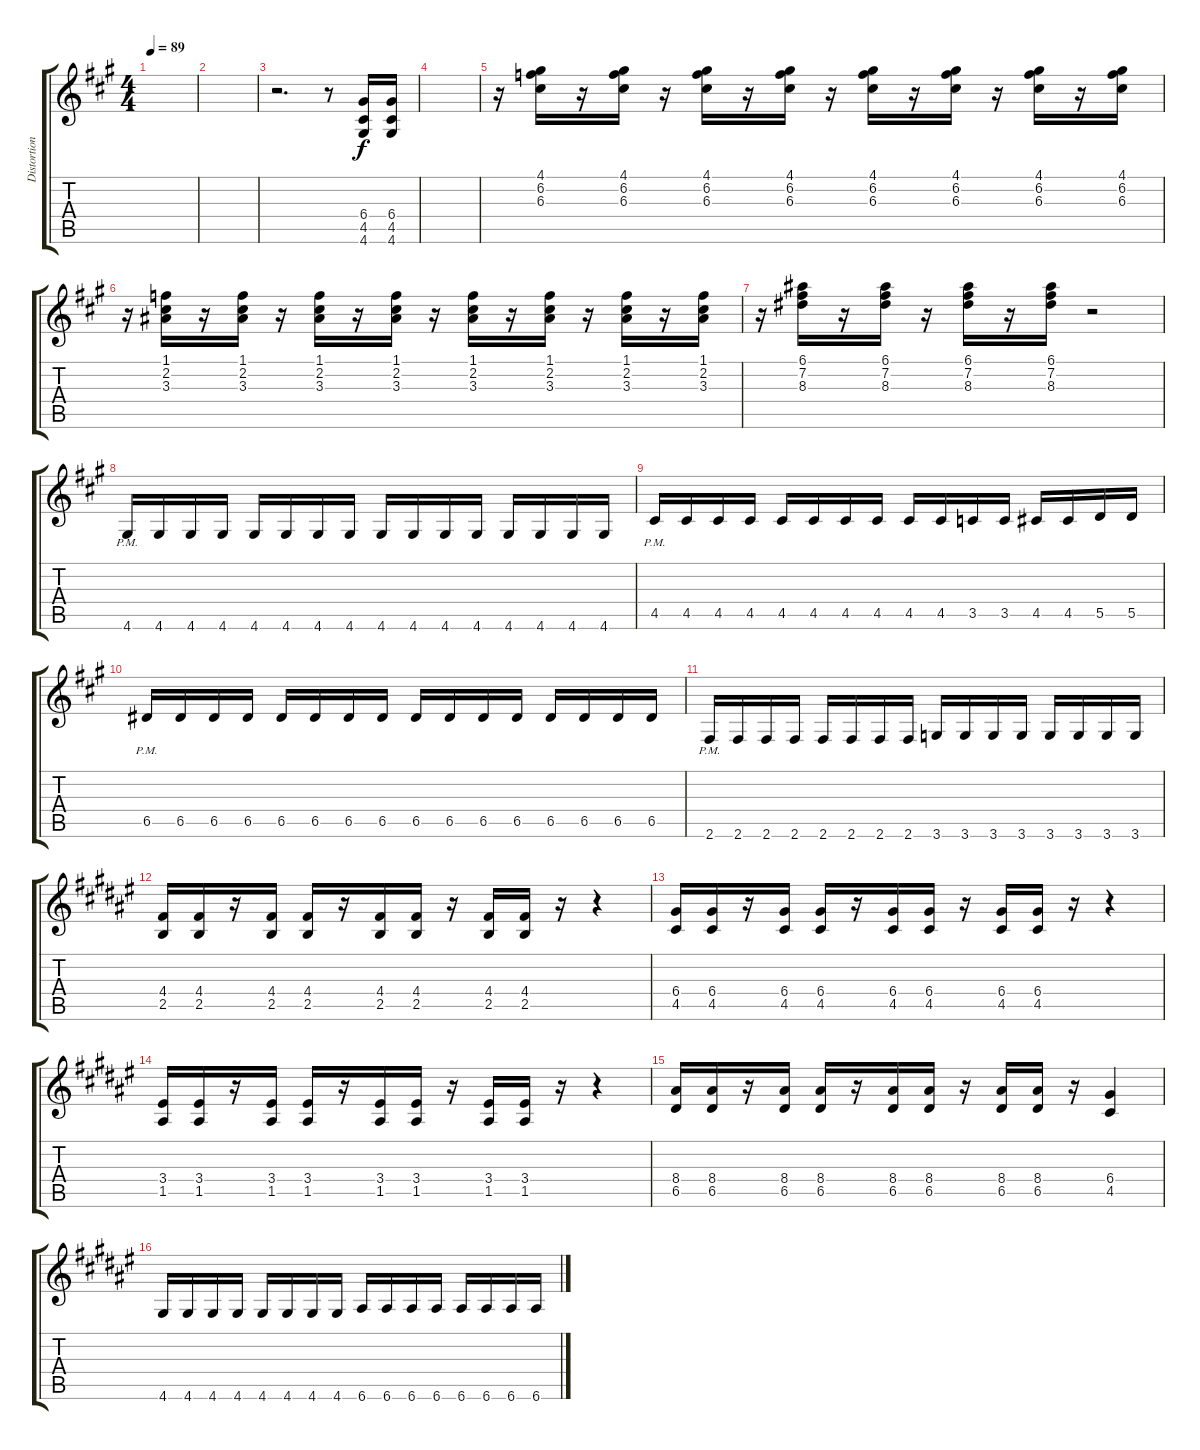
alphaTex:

\track ("Distortion" "Distortion") {instrument overdrivenguitar}
\staff {score tabs}
\tuning (E4 B3 G3 D3 A2 E2) {hide}
\ts (4 4)
\tempo 89
\clef g2
\ks f#minor
|
|
r.2{d} r.8 (6.4 4.5 4.6).16 (6.4 4.5 4.6).16 |
|
r.16 (4.1 6.2 6.3).16 r.16 (4.1 6.2 6.3).16 r.16 (4.1 6.2 6.3).16 r.16 (4.1 6.2 6.3).16 r.16 (4.1 6.2 6.3).16 r.16 (4.1 6.2 6.3).16 r.16 (4.1 6.2 6.3).16 r.16 (4.1 6.2 6.3).16 |
r.16 (1.1 2.2 3.3).16 r.16 (1.1 2.2 3.3).16 r.16 (1.1 2.2 3.3).16 r.16 (1.1 2.2 3.3).16 r.16 (1.1 2.2 3.3).16 r.16 (1.1 2.2 3.3).16 r.16 (1.1 2.2 3.3).16 r.16 (1.1 2.2 3.3).16 |
r.16 (6.1 7.2 8.3).16 r.16 (6.1 7.2 8.3).16 r.16 (6.1 7.2 8.3).16 r.16 (6.1 7.2 8.3).16 r.2 |
4.6{pm}.16 4.6.16 4.6.16 4.6.16 4.6.16 4.6.16 4.6.16 4.6.16 4.6.16 4.6.16 4.6.16 4.6.16 4.6.16 4.6.16 4.6.16 4.6.16 |
4.5{pm}.16 4.5.16 4.5.16 4.5.16 4.5.16 4.5.16 4.5.16 4.5.16 4.5.16 4.5.16 3.5.16 3.5.16 4.5.16 4.5.16 5.5.16 5.5.16 |
6.5{pm}.16 6.5.16 6.5.16 6.5.16 6.5.16 6.5.16 6.5.16 6.5.16 6.5.16 6.5.16 6.5.16 6.5.16 6.5.16 6.5.16 6.5.16 6.5.16 |
2.6{pm}.16 2.6.16 2.6.16 2.6.16 2.6.16 2.6.16 2.6.16 2.6.16 3.6.16 3.6.16 3.6.16 3.6.16 3.6.16 3.6.16 3.6.16 3.6.16 |
\ks f#
(4.4 2.5).16 (4.4 2.5).16 r.16 (4.4 2.5).16 (4.4 2.5).16 r.16 (4.4 2.5).16 (4.4 2.5).16 r.16 (4.4 2.5).16 (4.4 2.5).16 r.16 r.4 |
(6.4 4.5).16 (6.4 4.5).16 r.16 (6.4 4.5).16 (6.4 4.5).16 r.16 (6.4 4.5).16 (6.4 4.5).16 r.16 (6.4 4.5).16 (6.4 4.5).16 r.16 r.4 |
(3.4 1.5).16 (3.4 1.5).16 r.16 (3.4 1.5).16 (3.4 1.5).16 r.16 (3.4 1.5).16 (3.4 1.5).16 r.16 (3.4 1.5).16 (3.4 1.5).16 r.16 r.4 |
(8.4 6.5).16 (8.4 6.5).16 r.16 (8.4 6.5).16 (8.4 6.5).16 r.16 (8.4 6.5).16 (8.4 6.5).16 r.16 (8.4 6.5).16 (8.4 6.5).16 r.16 (6.4 4.5).4 |
4.6.16 4.6.16 4.6.16 4.6.16 4.6.16 4.6.16 4.6.16 4.6.16 6.6.16 6.6.16 6.6.16 6.6.16 6.6.16 6.6.16 6.6.16 6.6.16
